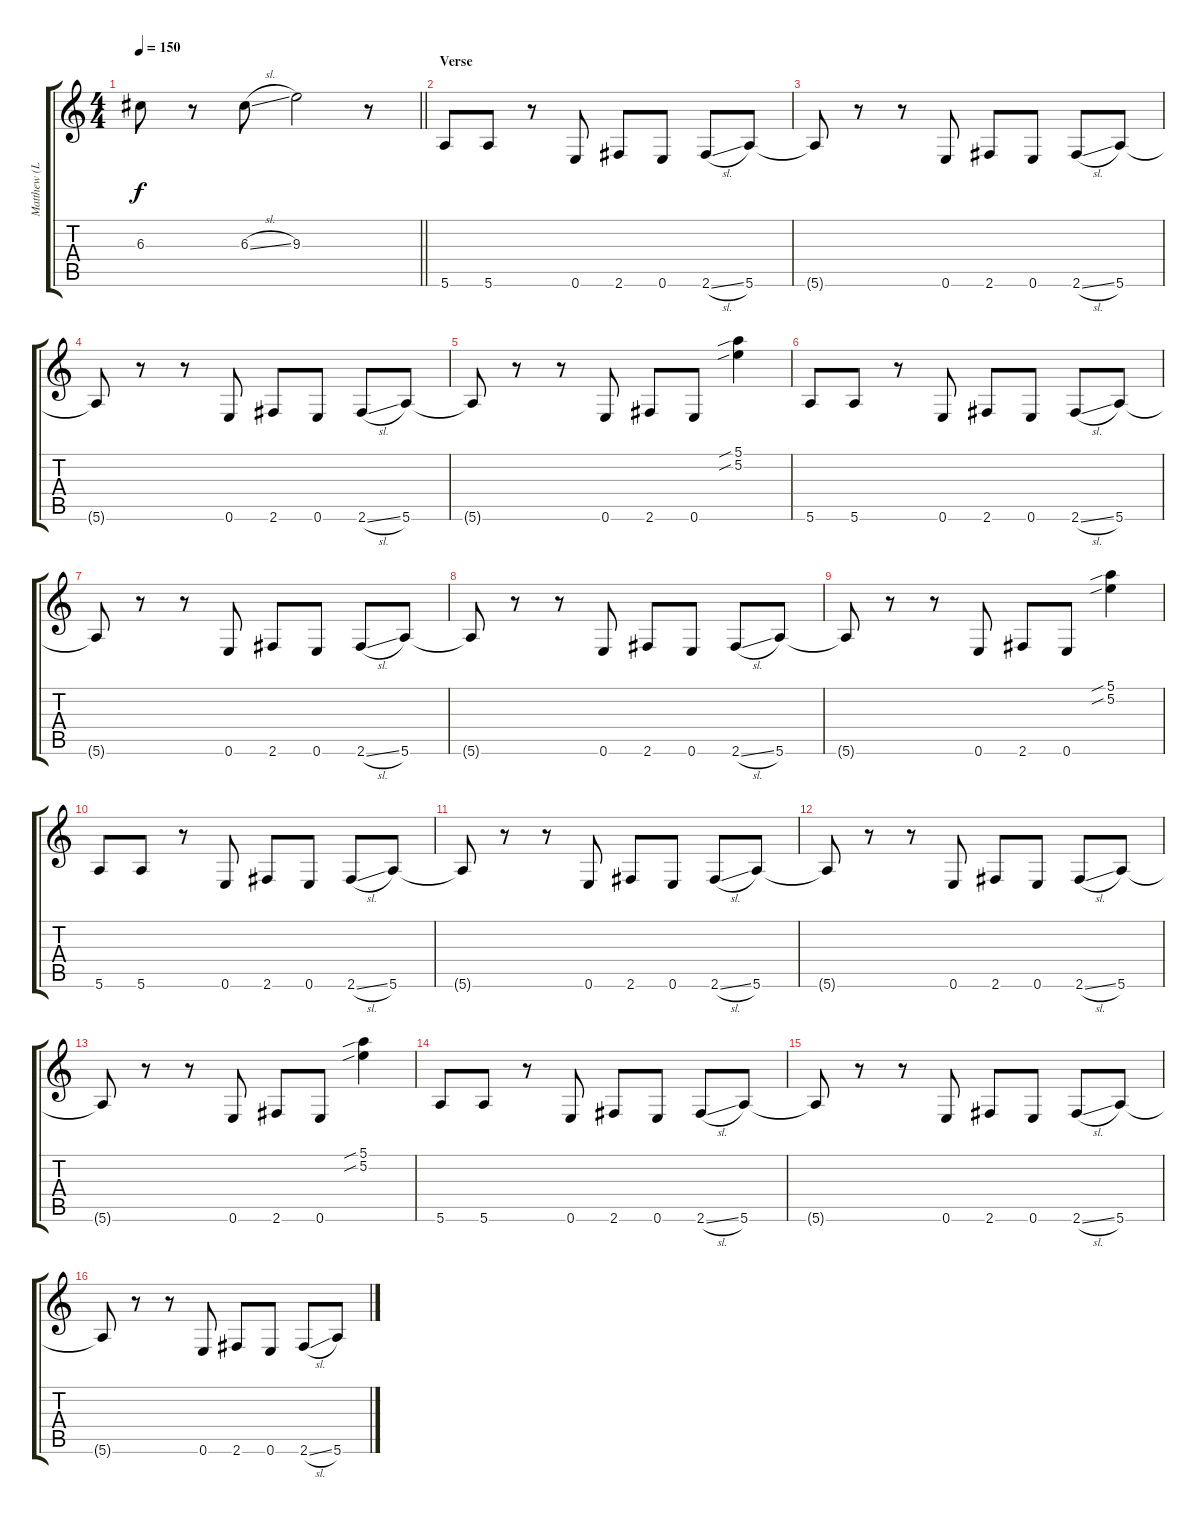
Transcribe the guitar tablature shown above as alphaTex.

\track ("Matthew (Lead Guitar)" "Matthew (L") {instrument overdrivenguitar}
\staff {score tabs}
\tuning (E4 B3 G3 D3 A2 E2) {hide}
\ts (4 4)
\tempo 150
\clef g2
\barLineRight lightlight
\ks c
6.3.8{dy f} r.8 6.3{sl}.8 9.3.2 r.8 |
\section ("" "Verse")
5.6.8 5.6.8 r.8 0.6.8 2.6.8 0.6.8 2.6{sl}.8 5.6.8 |
5.6{t}.8 r.8 r.8 0.6.8 2.6.8 0.6.8 2.6{sl}.8 5.6.8 |
5.6{t}.8 r.8 r.8 0.6.8 2.6.8 0.6.8 2.6{sl}.8 5.6.8 |
5.6{t}.8 r.8 r.8 0.6.8 2.6.8 0.6.8 (5.1{sib} 5.2{sib}).4 |
5.6.8 5.6.8 r.8 0.6.8 2.6.8 0.6.8 2.6{sl}.8 5.6.8 |
5.6{t}.8 r.8 r.8 0.6.8 2.6.8 0.6.8 2.6{sl}.8 5.6.8 |
5.6{t}.8 r.8 r.8 0.6.8 2.6.8 0.6.8 2.6{sl}.8 5.6.8 |
5.6{t}.8 r.8 r.8 0.6.8 2.6.8 0.6.8 (5.1{sib} 5.2{sib}).4 |
5.6.8 5.6.8 r.8 0.6.8 2.6.8 0.6.8 2.6{sl}.8 5.6.8 |
5.6{t}.8 r.8 r.8 0.6.8 2.6.8 0.6.8 2.6{sl}.8 5.6.8 |
5.6{t}.8 r.8 r.8 0.6.8 2.6.8 0.6.8 2.6{sl}.8 5.6.8 |
5.6{t}.8 r.8 r.8 0.6.8 2.6.8 0.6.8 (5.1{sib} 5.2{sib}).4 |
5.6.8 5.6.8 r.8 0.6.8 2.6.8 0.6.8 2.6{sl}.8 5.6.8 |
5.6{t}.8 r.8 r.8 0.6.8 2.6.8 0.6.8 2.6{sl}.8 5.6.8 |
5.6{t}.8 r.8 r.8 0.6.8 2.6.8 0.6.8 2.6{sl}.8 5.6.8
